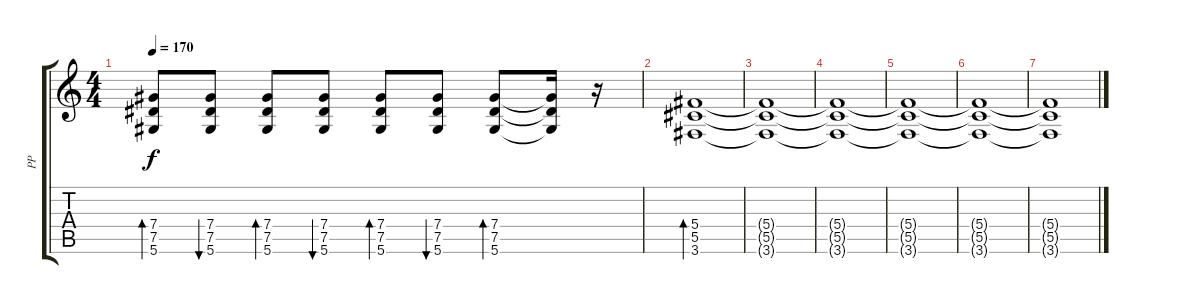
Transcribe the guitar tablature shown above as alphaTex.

\track ("PP" "PP") {instrument overdrivenguitar}
\staff {score tabs}
\tuning (Eb4 Bb3 Gb3 Db3 Ab2 Eb2) {hide}
\ts (4 4)
\tempo 170
\clef g2
\ks c
(7.4 7.5 5.6).8{bd 30 dy f} (7.4 7.5 5.6).8{bu 30} (7.4 7.5 5.6).8{bd 30} (7.4 7.5 5.6).8{bu 30} (7.4 7.5 5.6).8{bd 30} (7.4 7.5 5.6).8{bu 30} (7.4 7.5 5.6).8{bd 30} (7.4{t} 7.5{t} 5.6{t}).16 r.16 |
(5.4 5.5 3.6).1{bd 30} |
(5.4{t} 5.5{t} 3.6{t}).1{volume 0} |
(5.4{t} 5.5{t} 3.6{t}).1 |
(5.4{t} 5.5{t} 3.6{t}).1 |
(5.4{t} 5.5{t} 3.6{t}).1 |
(5.4{t} 5.5{t} 3.6{t}).1
